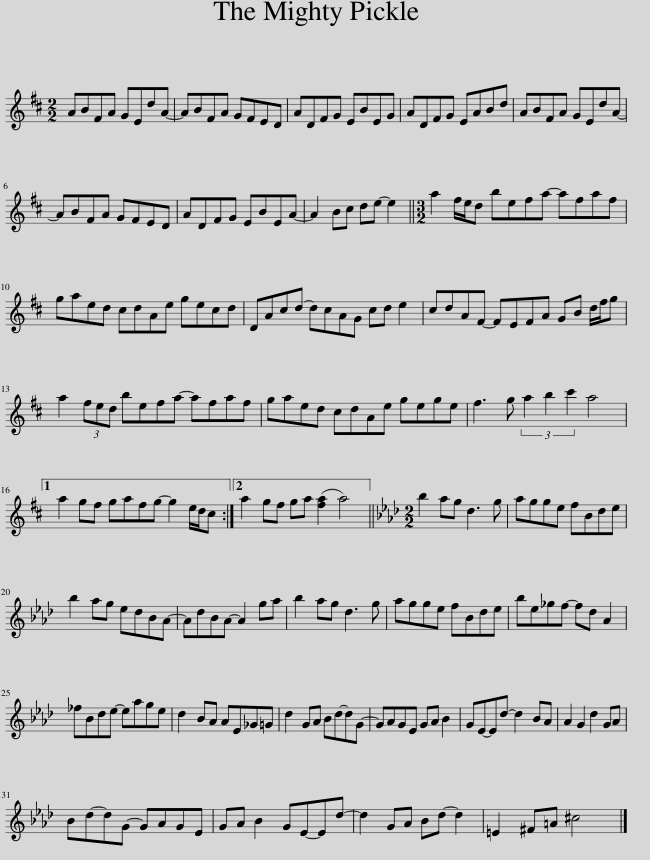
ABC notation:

X:1
L:1/8
M:2/2
I:linebreak $
K:D
V:1 treble
V:1
 ABFA GEdA- | ABFA GFED | ADFG EBEG | ADFG EABd | ABFA GEdA- |$ %5
 ABFA GFED | ADFG EBEA- | A2 Bc de- e2 ||[M:3/2] a2 f/e/d befa- afaf |$ gaed cdAe gecd | %10
 DAc(d d)cAG cd e2 | cdAF- FEFA GB d/f/g |$ a2 (3fed befa- afaf | gaed cdAe gege | f3 g (3a2 b2 c'2 a4 |1$ %15
 a2 gf gafg- g2 e/d/c :|2 a2 gf ga ([fa]2 a4) ||[K:Ab][M:2/2] b2 ag d3 g | agge fBde |$ b2 ag edBA- | %20
 AdBA- A2 ga | b2 ag d3 g | agge fBde | be_gf- fd A2 |$ _fBde- eage | %25
 d2 BA AE_G=G | d2 GA Bd-dG- | GAGE GA B2 | GE-Ed- d2 BA | A2 G2 d2 GA |$ %30
 Bd-dG- GAGE | GA B2 GE-Ed- | d2 GA Bd- d2 | =E2 ^F=A ^c4 |] %34
